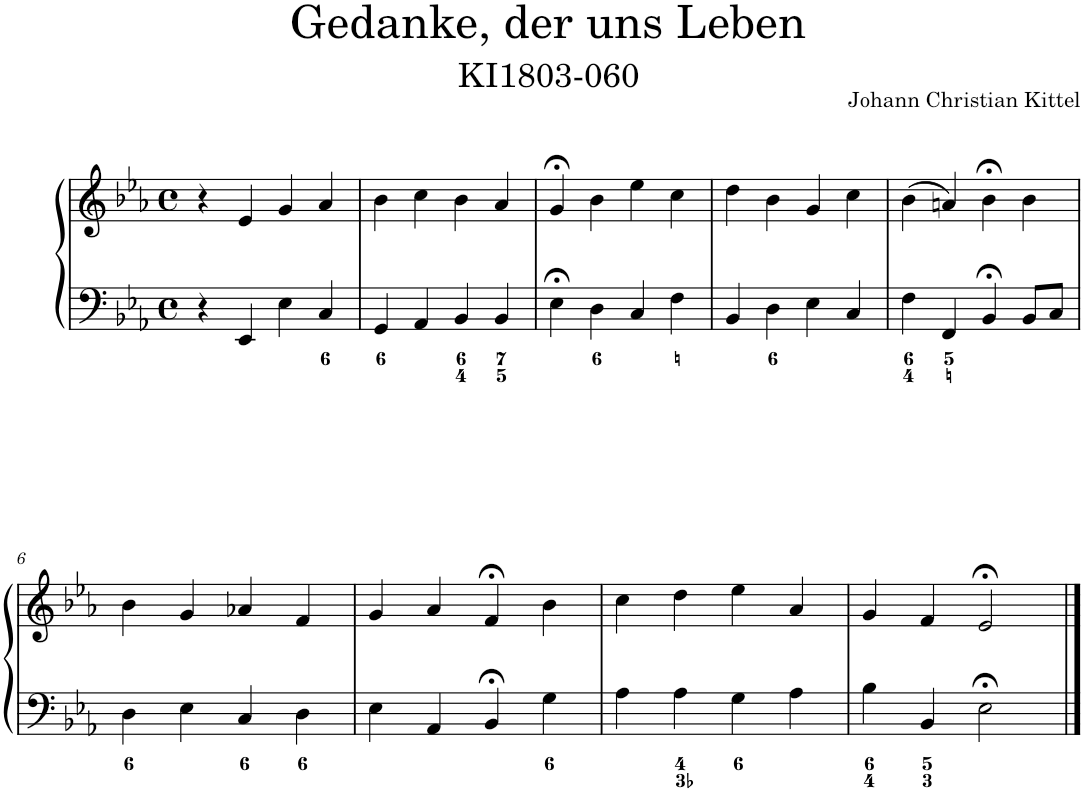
**kern	**kern
*part1	*part1
*staff2	*staff1
*I"Piano	*
*I'Pno.	*
*clefF4	*clefG2
*k[b-e-a-]	*k[b-e-a-]
*M4/4	*M4/4
*met(c)	*met(c)
=1	=1
4r	4r
4EE-/	4e-/
4E-\	4g/
4C/	4a-/
=2	=2
4GG/	4b-\
4AA-/	4cc\
4BB-/	4b-\
4BB-/	4a-/
=3	=3
4E-;<\	4g;</
4D\	4b-\
4C/	4ee-\
4F\	4cc\
=4	=4
4BB-/	4dd\
4D\	4b-\
4E-\	4g/
4C/	4cc\
=5	=5
4F\	(4b-\
4FF/	4an/)
4BB-;</	4b-;<\
8BB-/L	4b-\
8C/J	.
!!LO:LB:g=z
=6	=6
4D\	4b-\
4E-\	4g/
4C/	4a-X/
4D\	4f/
=7	=7
4E-\	4g/
4AA-/	4a-/
4BB-;</	4f;</
4G\	4b-\
=8	=8
4A-\	4cc\
4A-\	4dd\
4G\	4ee-\
4A-\	4a-/
=9	=9
4B-\	4g/
4BB-/	4f/
2E-;<\	2e-;</
==	==
*-	*-
